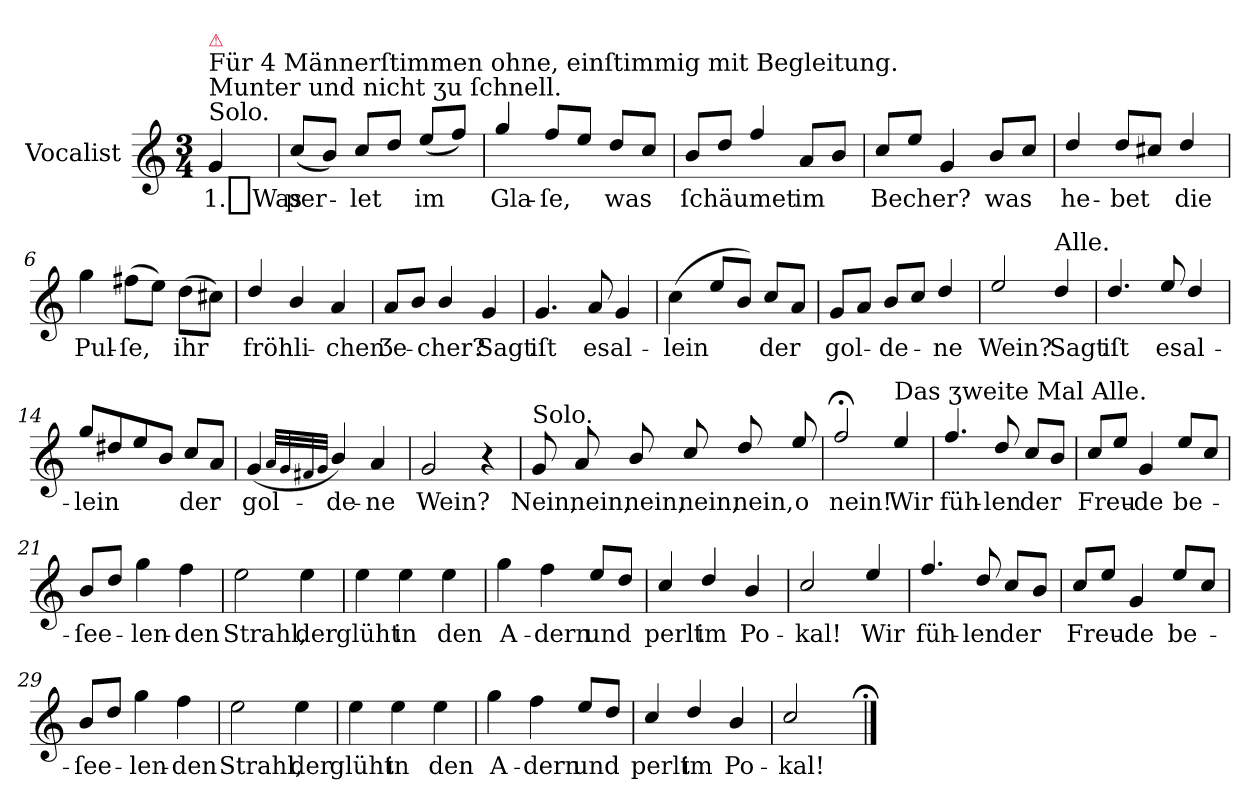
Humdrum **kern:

**kern	**text
*part1	*part1
*staff1	*staff1
*I"Vocalist	*
*clefG2	*
*k[]	*
*C:	*
*M3/4	*
=	=
!LO:TX:a:t=Solo.	!
!LO:TX:a:t=Munter und nicht ʒu ſchnell.	!
!LO:TX:a:t=Für 4 Männerſtimmen ohne, einſtimmig mit Begleitung.	!
!LO:TX:a:color=crimson:t=⚠	!
4g	1._Was
=1	=1
(8cc/L	per-
8bJ)	.
8cc/L	-let
8ddJ	.
(8ee/L	im
8ffJ)	.
=2	=2
4gg/	Gla-
8ff/L	-ſe,
8eeJ	.
8dd/L	was
8ccJ	.
=3	=3
8b/L	ſchäumet
8ddJ	.
4ff/	.
8aL	im
8bJ	.
=4	=4
8cc/L	Becher?
8eeJ	.
4g	.
8b/L	was
8ccJ	.
=5	=5
4dd/	he-
8dd/L	-bet
8cc#XJ	.
4dd/	die
=6	=6
4gg	Pul-
(8ff#XL	-ſe,
8eeJ)	.
(8ddL	ihr
8cc#XJ)	.
=7	=7
4dd/	fröhli-
4b/	.
4a	-chen
=8	=8
8aL	Ʒe-
8bJ	.
4b/	-cher?
4g	Sagt
=9	=9
4.g	iſt
8a	es
4g	al-
=10	=10
(>4cc	-lein
8ee/L	.
8bJ)	.
8cc/L	der
8aJ	.
=11	=11
8gL	gol-
8aJ	.
8b/L	-de-
8ccJ	.
4dd/	-ne
=12	=12
2ee/	Wein?
!LO:TX:a:t=Alle.	!
4dd/	Sagt
=13	=13
4.dd/	iſt
8ee/	es
4dd/	al-
=14	=14
8gg/L	-lein
8dd#X	.
8ee	.
8bJ	.
8cc/L	der
8aJ	.
=15	=15
(>4g	gol-
32qqaLLL	.
32qqg	.
32qqf#X	.
32qqgJJJ	.
4b/)	-de-
4a	-ne
=16	=16
2g	Wein?
4r	.
=17	=17
!LO:TX:a:t=Solo.	!
8g	Nein,
8a	nein,
8b/	nein,
8cc/	nein,
8dd/	nein,
8ee/	o
=18	=18
2ff;</	nein!
!LO:TX:a:t=Das ʒweite Mal Alle.	!
4ee/	Wir
=19	=19
4.ff/	füh-
8dd/	-len
8cc/L	der
8bJ	.
=20	=20
8cc/L	Freu-
8eeJ	.
4g	-de
8ee/L	be-
8ccJ	.
=21	=21
8b/L	-ſee-
8ddJ	.
4gg	-len-
4ff	-den
=22	=22
2ee	Strahl,
4ee	der
=23	=23
4ee	glüht
4ee	in
4ee	den
=24	=24
4gg	A-
4ff	-dern
8ee/L	und
8ddJ	.
=25	=25
4cc/	perlt
4dd/	im
4b/	Po-
=26	=26
2cc/	-kal!
4ee/	Wir
=27	=27
4.ff/	füh-
8dd/	-len
8cc/L	der
8bJ	.
=28	=28
8cc/L	Freu-
8eeJ	.
4g	-de
8ee/L	be-
8ccJ	.
=29	=29
8b/L	-ſee-
8ddJ	.
4gg	-len-
4ff	-den
=30	=30
2ee	Strahl,
4ee	der
=31	=31
4ee	glüht
4ee	in
4ee	den
=32	=32
4gg	A-
4ff	-dern
8ee/L	und
8ddJ	.
=33	=33
4cc/	perlt
4dd/	im
4b/	Po-
=34	=34
2cc/	-kal!
==;	==;
*-	*-
